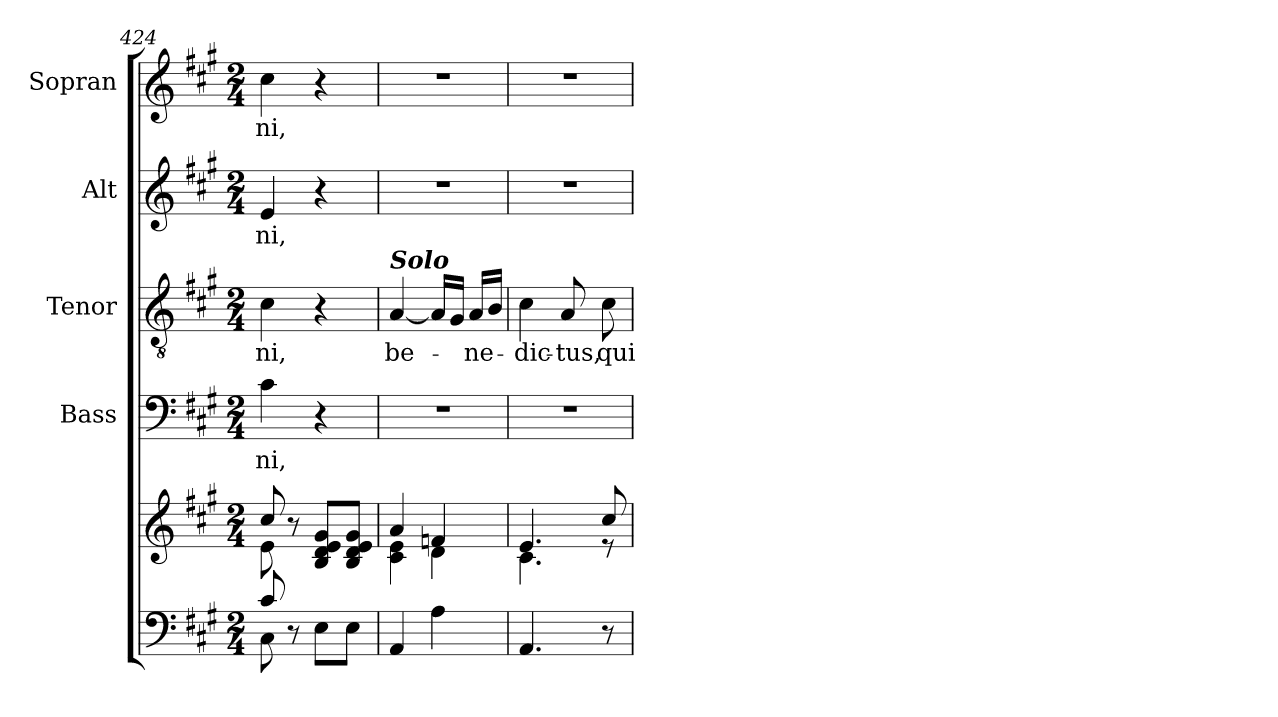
**kern	**kern	**kern	**text	**kern	**text	**kern	**text	**kern	**text
*part5	*part5	*part4	*part4	*part3	*part3	*part2	*part2	*part1	*part1
*staff6	*staff5	*staff4	*staff4	*staff3	*staff3	*staff2	*staff2	*staff1	*staff1
*	*	*I"Bass	*	*I"Tenor	*	*I"Alt	*	*I"Sopran	*
*	*	*I'B.	*	*I'T.	*	*I'A.	*	*I'S.	*
*clefF4	*clefG2	*clefF4	*	*clefGv2	*	*clefG2	*	*clefG2	*
*k[f#c#g#]	*k[f#c#g#]	*k[f#c#g#]	*	*k[f#c#g#]	*	*k[f#c#g#]	*	*k[f#c#g#]	*
*A:	*A:	*A:	*	*A:	*	*A:	*	*A:	*
*M2/4	*M2/4	*M2/4	*	*M2/4	*	*M2/4	*	*M2/4	*
=424	=424	=424	=424	=424	=424	=424	=424	=424	=424
*^	*^	*	*	*	*	*	*	*	*
!	!	!	!	!	!LO:LY:b	!	!LO:LY:b	!	!LO:LY:b	!	!LO:LY:b
8c#/	8C#\	8cc#/	8e\	4c#\	-ni,	4c#\	-ni,	4e/	-ni,	4cc#\	-ni,
4.ryy	8r	8r	4.ryy	.	.	.	.	.	.	.	.
.	8E\L	8B/ 8d/ 8e/ 8g#/L	.	4r	.	4r	.	4r	.	4r	.
.	8E\J	8B/ 8d/ 8e/ 8g#/J	.	.	.	.	.	.	.	.	.
!!LO:LB:g=z
=425	=425	=425	=425	=425	=425	=425	=425	=425	=425	=425	=425
!	!	!	!	!	!	!LO:TX:a:Bi:t=Solo	!	!	!	!	!
!	!	!	!	!	!	!	!LO:LY:b	!	!	!	!
*v	*v	*	*	*	*	*	*	*	*	*	*
4AA/	4a/	4c#\ 4e\	2r	.	[4A/	be-	2r	.	2r	.
4A\	4fn/	4d\	.	.	16A/LL]	.	.	.	.	.
.	.	.	.	.	16G#/JJ	.	.	.	.	.
!	!	!	!	!	!	!LO:LY:b	!	!	!	!
.	.	.	.	.	16A/LL	-ne-	.	.	.	.
.	.	.	.	.	16B/JJ	.	.	.	.	.
=426	=426	=426	=426	=426	=426	=426	=426	=426	=426	=426
!	!	!	!	!	!	!LO:LY:b	!	!	!	!
4.AA/	4.e/	4.c#\	2r	.	4c#\	-dic-	2r	.	2r	.
!	!	!	!	!	!	!LO:LY:b	!	!	!	!
.	.	.	.	.	8A/	-tus,	.	.	.	.
!	!	!	!	!	!	!LO:LY:b	!	!	!	!
8r	8cc#/	8re	.	.	8c#\	qui	.	.	.	.
*	*v	*v	*	*	*	*	*	*	*	*
=	=	=	=	=	=	=	=	=	=
*-	*-	*-	*-	*-	*-	*-	*-	*-	*-
